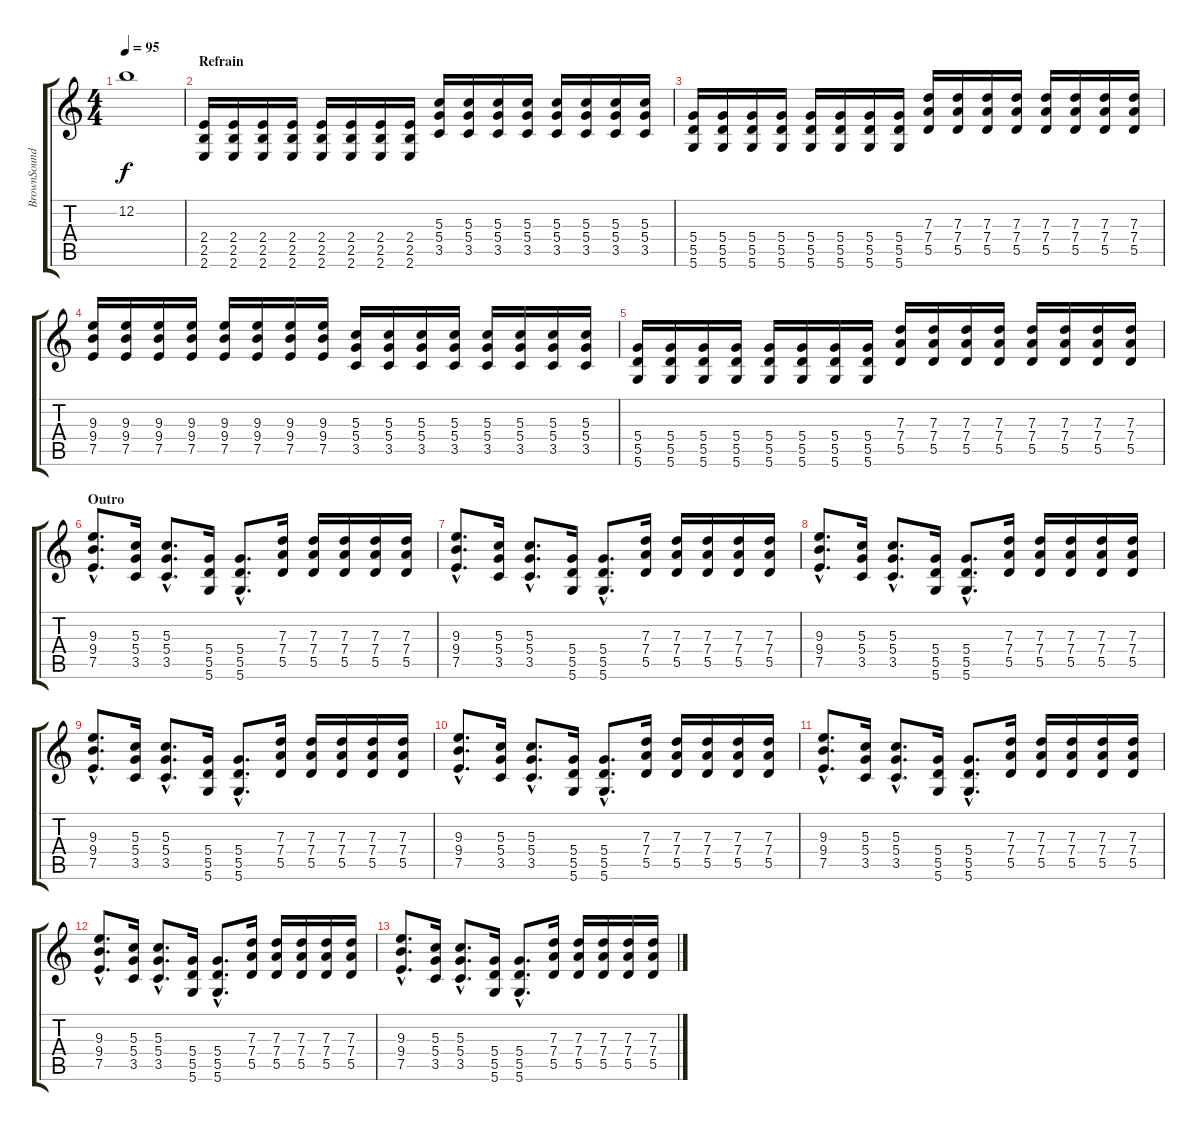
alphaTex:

\track ("BrownSound" "BrownSound") {instrument distortionguitar}
\staff {score tabs}
\tuning (E4 B3 G3 D3 A2 D2) {hide}
\ts (4 4)
\tempo 95
\clef g2
\ks c
12.2{t}.1{dy f} |
\section ("" "Refrain")
(2.4 2.5 2.6).16 (2.4 2.5 2.6).16 (2.4 2.5 2.6).16 (2.4 2.5 2.6).16 (2.4 2.5 2.6).16 (2.4 2.5 2.6).16 (2.4 2.5 2.6).16 (2.4 2.5 2.6).16 (5.3 5.4 3.5).16 (5.3 5.4 3.5).16 (5.3 5.4 3.5).16 (5.3 5.4 3.5).16 (5.3 5.4 3.5).16 (5.3 5.4 3.5).16 (5.3 5.4 3.5).16 (5.3 5.4 3.5).16 |
(5.4 5.5 5.6).16 (5.4 5.5 5.6).16 (5.4 5.5 5.6).16 (5.4 5.5 5.6).16 (5.4 5.5 5.6).16 (5.4 5.5 5.6).16 (5.4 5.5 5.6).16 (5.4 5.5 5.6).16 (7.3 7.4 5.5).16 (7.3 7.4 5.5).16 (7.3 7.4 5.5).16 (7.3 7.4 5.5).16 (7.3 7.4 5.5).16 (7.3 7.4 5.5).16 (7.3 7.4 5.5).16 (7.3 7.4 5.5).16 |
(9.3 9.4 7.5).16 (9.3 9.4 7.5).16 (9.3 9.4 7.5).16 (9.3 9.4 7.5).16 (9.3 9.4 7.5).16 (9.3 9.4 7.5).16 (9.3 9.4 7.5).16 (9.3 9.4 7.5).16 (5.3 5.4 3.5).16 (5.3 5.4 3.5).16 (5.3 5.4 3.5).16 (5.3 5.4 3.5).16 (5.3 5.4 3.5).16 (5.3 5.4 3.5).16 (5.3 5.4 3.5).16 (5.3 5.4 3.5).16 |
(5.4 5.5 5.6).16 (5.4 5.5 5.6).16 (5.4 5.5 5.6).16 (5.4 5.5 5.6).16 (5.4 5.5 5.6).16 (5.4 5.5 5.6).16 (5.4 5.5 5.6).16 (5.4 5.5 5.6).16 (7.3 7.4 5.5).16 (7.3 7.4 5.5).16 (7.3 7.4 5.5).16 (7.3 7.4 5.5).16 (7.3 7.4 5.5).16 (7.3 7.4 5.5).16 (7.3 7.4 5.5).16 (7.3 7.4 5.5).16 |
\section ("" "Outro")
(9.3{hac} 9.4{hac} 7.5{hac}).8{d} (5.3 5.4 3.5).16 (5.3{hac} 5.4{hac} 3.5{hac}).8{d} (5.4 5.5 5.6).16 (5.4{hac} 5.5{hac} 5.6{hac}).8{d} (7.3 7.4 5.5).16 (7.3 7.4 5.5).16 (7.3 7.4 5.5).16 (7.3 7.4 5.5).16 (7.3 7.4 5.5).16 |
(9.3{hac} 9.4{hac} 7.5{hac}).8{d} (5.3 5.4 3.5).16 (5.3{hac} 5.4{hac} 3.5{hac}).8{d} (5.4 5.5 5.6).16 (5.4{hac} 5.5{hac} 5.6{hac}).8{d} (7.3 7.4 5.5).16 (7.3 7.4 5.5).16 (7.3 7.4 5.5).16 (7.3 7.4 5.5).16 (7.3 7.4 5.5).16 |
(9.3{hac} 9.4{hac} 7.5{hac}).8{d} (5.3 5.4 3.5).16 (5.3{hac} 5.4{hac} 3.5{hac}).8{d} (5.4 5.5 5.6).16 (5.4{hac} 5.5{hac} 5.6{hac}).8{d} (7.3 7.4 5.5).16 (7.3 7.4 5.5).16 (7.3 7.4 5.5).16 (7.3 7.4 5.5).16 (7.3 7.4 5.5).16 |
(9.3{hac} 9.4{hac} 7.5{hac}).8{d} (5.3 5.4 3.5).16 (5.3{hac} 5.4{hac} 3.5{hac}).8{d} (5.4 5.5 5.6).16 (5.4{hac} 5.5{hac} 5.6{hac}).8{d} (7.3 7.4 5.5).16 (7.3 7.4 5.5).16 (7.3 7.4 5.5).16 (7.3 7.4 5.5).16 (7.3 7.4 5.5).16 |
(9.3{hac} 9.4{hac} 7.5{hac}).8{d} (5.3 5.4 3.5).16 (5.3{hac} 5.4{hac} 3.5{hac}).8{d} (5.4 5.5 5.6).16 (5.4{hac} 5.5{hac} 5.6{hac}).8{d} (7.3 7.4 5.5).16 (7.3 7.4 5.5).16 (7.3 7.4 5.5).16 (7.3 7.4 5.5).16 (7.3 7.4 5.5).16 |
(9.3{hac} 9.4{hac} 7.5{hac}).8{d} (5.3 5.4 3.5).16 (5.3{hac} 5.4{hac} 3.5{hac}).8{d} (5.4 5.5 5.6).16 (5.4{hac} 5.5{hac} 5.6{hac}).8{d} (7.3 7.4 5.5).16 (7.3 7.4 5.5).16 (7.3 7.4 5.5).16 (7.3 7.4 5.5).16 (7.3 7.4 5.5).16 |
(9.3{hac} 9.4{hac} 7.5{hac}).8{d} (5.3 5.4 3.5).16 (5.3{hac} 5.4{hac} 3.5{hac}).8{d} (5.4 5.5 5.6).16 (5.4{hac} 5.5{hac} 5.6{hac}).8{d} (7.3 7.4 5.5).16 (7.3 7.4 5.5).16 (7.3 7.4 5.5).16 (7.3 7.4 5.5).16 (7.3 7.4 5.5).16 |
(9.3{hac} 9.4{hac} 7.5{hac}).8{d} (5.3 5.4 3.5).16 (5.3{hac} 5.4{hac} 3.5{hac}).8{d} (5.4 5.5 5.6).16 (5.4{hac} 5.5{hac} 5.6{hac}).8{d} (7.3 7.4 5.5).16 (7.3 7.4 5.5).16 (7.3 7.4 5.5).16 (7.3 7.4 5.5).16 (7.3 7.4 5.5).16
